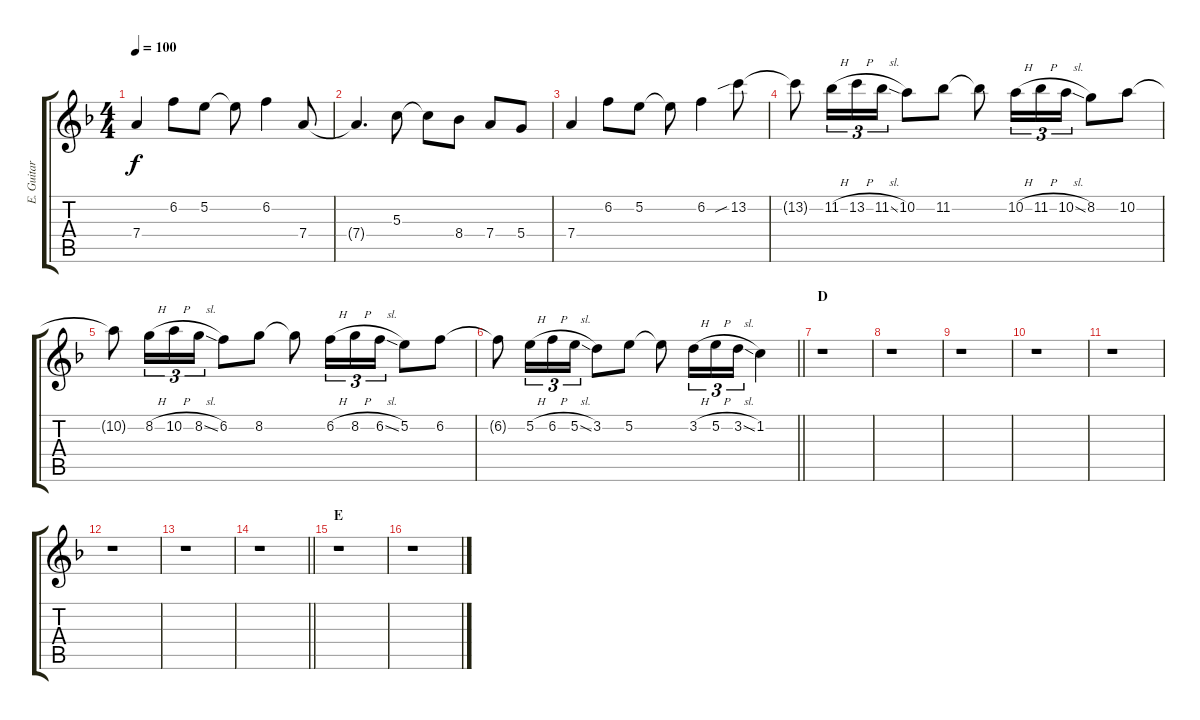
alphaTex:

\track ("E. Guitar I" "E. Guitar ") {instrument overdrivenguitar}
\staff {score tabs}
\tuning (E4 B3 G3 D3 A2 E2) {hide}
\ts (4 4)
\tempo 100
\clef g2
\ks f
7.4.4{dy f} 6.2.8 5.2.8 5.2{t}.8 6.2.4 7.4.8 |
7.4{t}.4{d} 5.3.8 5.3{t}.8 8.4.8 7.4.8 5.4.8 |
7.4.4 6.2.8 5.2.8 5.2{t}.8 6.2.4 13.2{sib}.8 |
13.2{t}.8 11.2{h}.16{tu (3 2)} 13.2{h}.16{tu (3 2)} 11.2{sl}.16{tu (3 2)} 10.2.8 11.2.8 11.2{t}.8 10.2{h}.16{tu (3 2)} 11.2{h}.16{tu (3 2)} 10.2{sl}.16{tu (3 2)} 8.2.8 10.2.8 |
10.2{t}.8 8.2{h}.16{tu (3 2)} 10.2{h}.16{tu (3 2)} 8.2{sl}.16{tu (3 2)} 6.2.8 8.2.8 8.2{t}.8 6.2{h}.16{tu (3 2)} 8.2{h}.16{tu (3 2)} 6.2{sl}.16{tu (3 2)} 5.2.8 6.2.8 |
\barLineRight lightlight
6.2{t}.8 5.2{h}.16{tu (3 2)} 6.2{h}.16{tu (3 2)} 5.2{sl}.16{tu (3 2)} 3.2.8 5.2.8 5.2{t}.8 3.2{h}.16{tu (3 2)} 5.2{h}.16{tu (3 2)} 3.2{sl}.16{tu (3 2)} 1.2.4 |
\section ("" "D")
r.1 |
r.1 |
r.1 |
r.1 |
r.1 |
r.1 |
r.1 |
\barLineRight lightlight
r.1 |
\section ("" "E")
r.1 |
r.1
